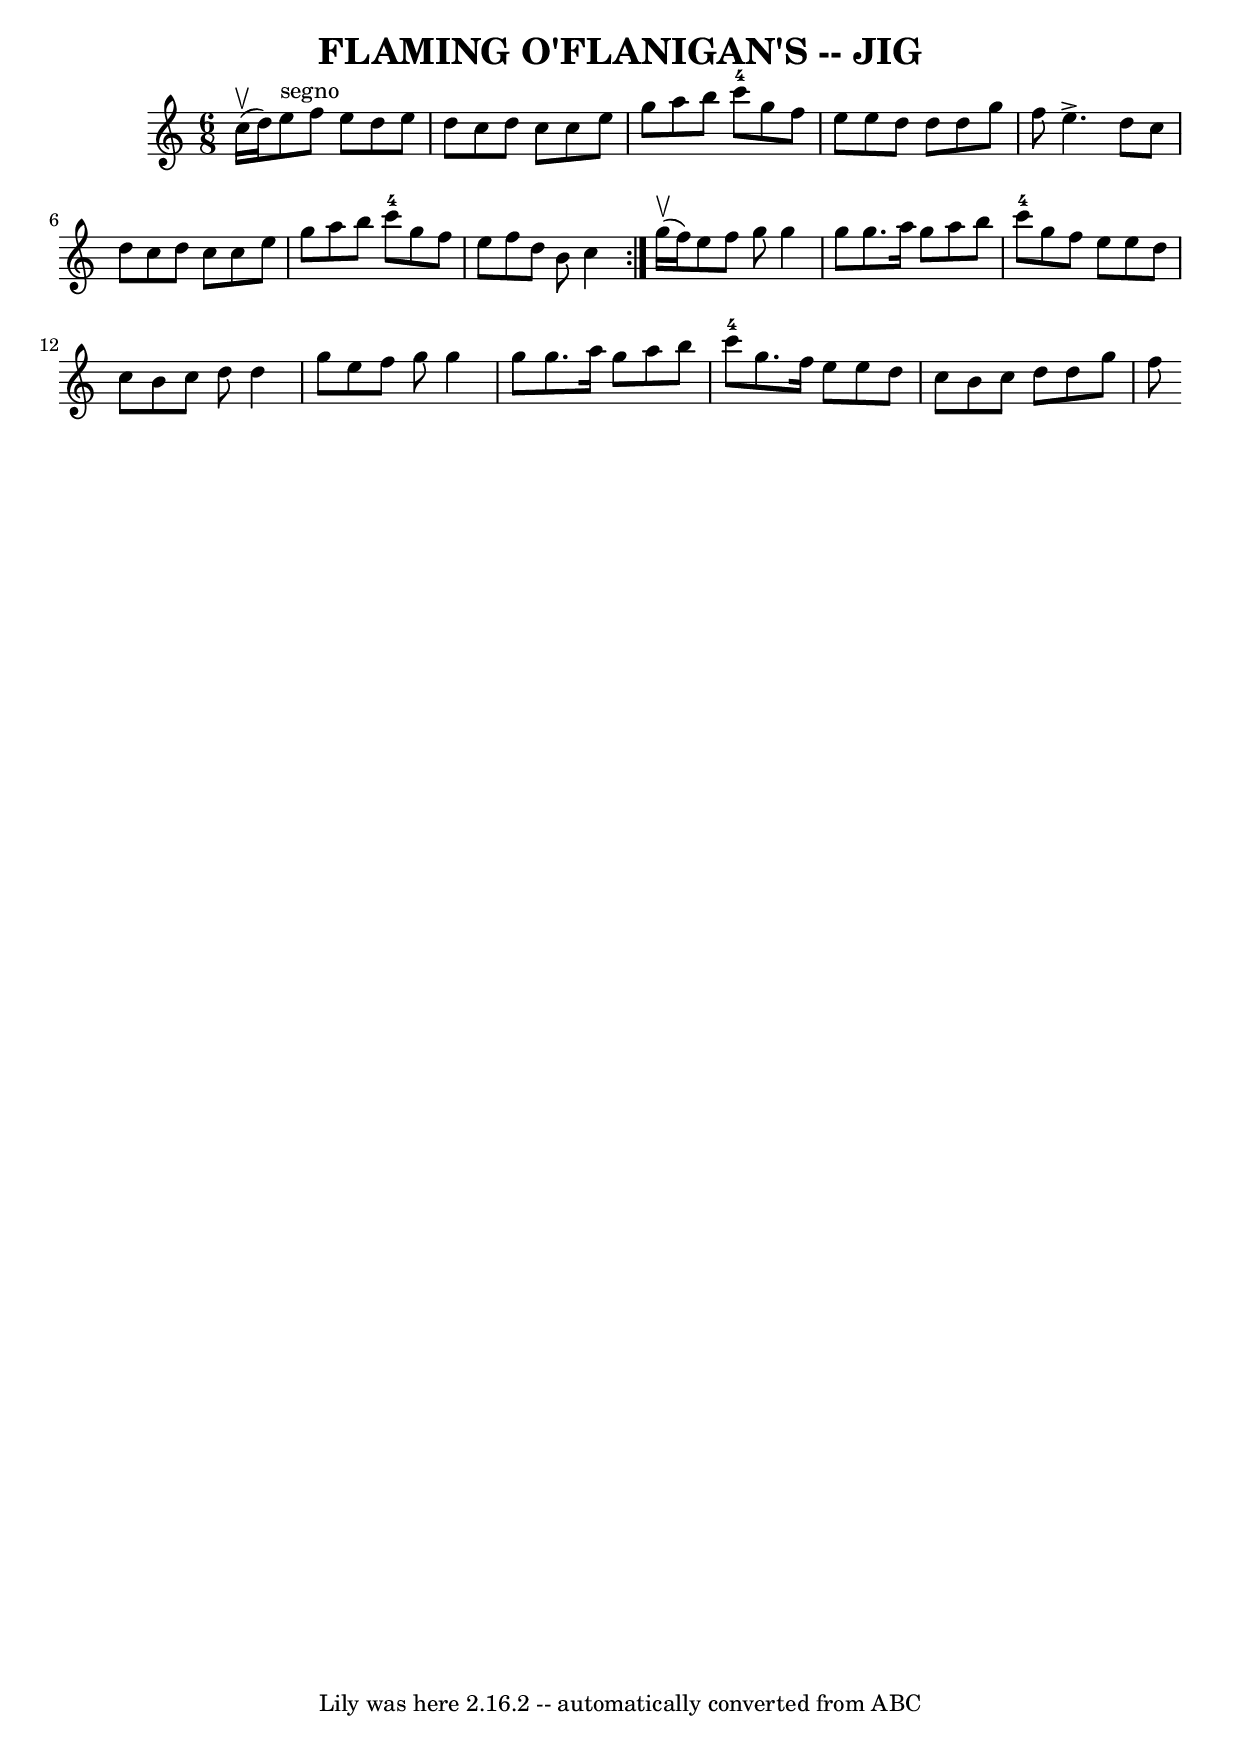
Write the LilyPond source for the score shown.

\version "2.16.2"
\include "Mammoth.ily"
\header {
  %% book = "Ryan's Mammoth Collection of Fiddle Tunes"
  crossRefNumber = "1"
  footnotes = ""
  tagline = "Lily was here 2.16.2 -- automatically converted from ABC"
  title = "FLAMING O'FLANIGAN'S -- JIG"

}
voicedefault =  {



  \repeat volta 2 {

    \time 6/8      \key c \major c''16 (^\upbow d''16)           |
    e''8^"segno" f''8 e''8 d''8 e''8 d''8    |
    c''8 d''8 c''8 c''8 e''8 g''8     |
    a''8 b''8 c'''8-4 g''8 f''8 e''8     |
    e''8 d''8 d''8 d''8 g''8 f''8         |
    e''4.^\accent d''8 c''8 d''8    |
    c''8 d''8 c''8 c''8 e''8 g''8     |
    a''8 b''8 c'''8-4 g''8 f''8 e''8     |
    f''8 d''8 b'8 c''4 } g''16 (^\upbow f''16)        |
  e''8 f''8 g''8 g''4 g''8     |
  g''8. a''16 g''8 a''8 b''8 c'''8-4   |
  g''8 f''8 e''8 e''8 d''8 c''8     |
  b'8 c''8 d''8 d''4 g''8         |
  e''8 f''8 g''8 g''4 g''8     |
  g''8. a''16 g''8 a''8 b''8 c'''8-4   |
  g''8. f''16 e''8 e''8 d''8 c''8     |
  b'8 c''8 d''8 d''8 g''8 f''8    <<   \bar " |."  >>   

}

\score{
  <<

    \context Staff="default"
    {
      \voicedefault 
      
 }

  >>
  \layout {
    
 }
  \midi {
 }

}
